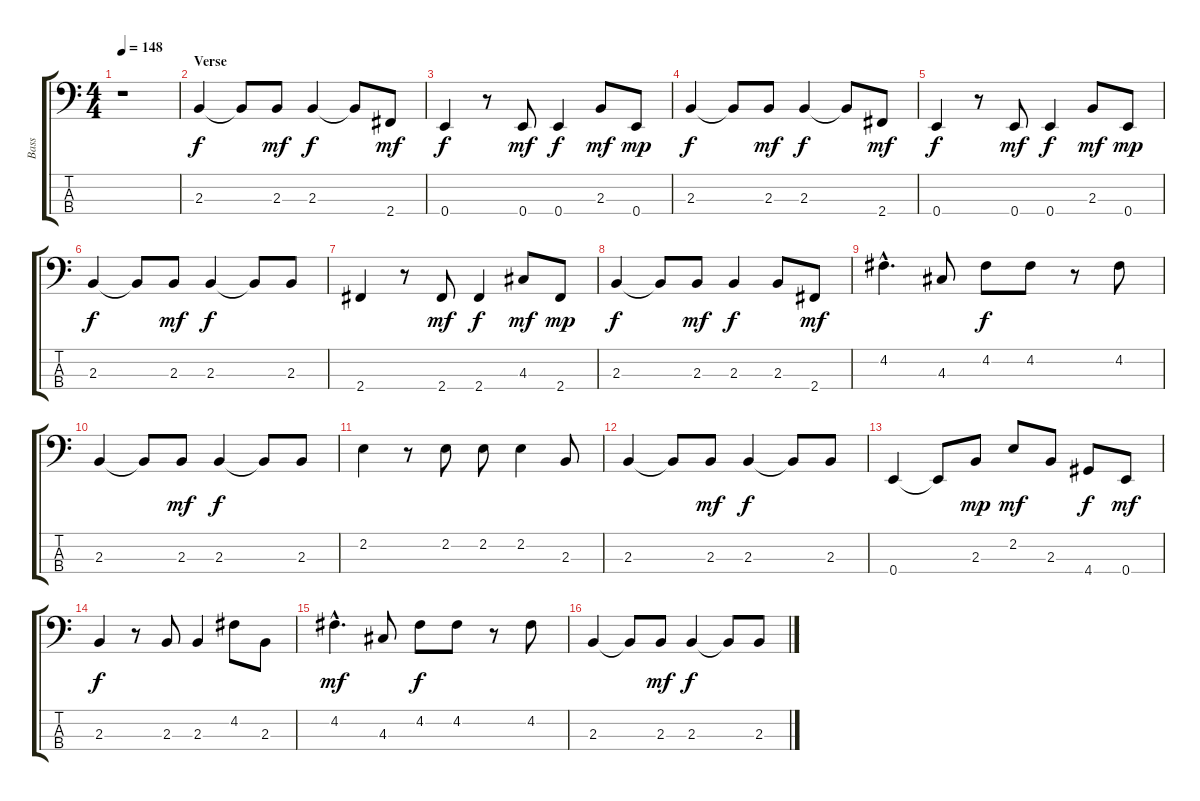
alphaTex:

\track ("Bass    " "Bass    ") {instrument electricbasspick}
\staff {score tabs}
\tuning (G2 D2 A1 E1) {hide}
\ts (4 4)
\tempo 148
\clef f4
\ks c
r.1{dy f volume 16 instrument electricbasspick} |
\section ("" "Verse")
2.3.4 2.3{t}.8 2.3.8{dy mf} 2.3.4{dy f} 2.3{t}.8 2.4.8{dy mf} |
0.4.4{dy f} r.8 0.4.8{dy mf} 0.4.4{dy f} 2.3.8{dy mf} 0.4.8{dy mp} |
2.3.4{dy f} 2.3{t}.8 2.3.8{dy mf} 2.3.4{dy f} 2.3{t}.8 2.4.8{dy mf} |
0.4.4{dy f} r.8 0.4.8{dy mf} 0.4.4{dy f} 2.3.8{dy mf} 0.4.8{dy mp} |
2.3.4{dy f} 2.3{t}.8 2.3.8{dy mf} 2.3.4{dy f} 2.3{t}.8 2.3.8 |
2.4.4 r.8 2.4.8{dy mf} 2.4.4{dy f} 4.3.8{dy mf} 2.4.8{dy mp} |
2.3.4{dy f} 2.3{t}.8 2.3.8{dy mf} 2.3.4{dy f} 2.3.8 2.4.8{dy mf} |
4.2{hac}.4{d} 4.3.8 4.2.8{dy f} 4.2.8 r.8 4.2.8 |
2.3.4 2.3{t}.8 2.3.8{dy mf} 2.3.4{dy f} 2.3{t}.8 2.3.8 |
2.2.4 r.8 2.2.8 2.2.8 2.2.4 2.3.8 |
2.3.4 2.3{t}.8 2.3.8{dy mf} 2.3.4{dy f} 2.3{t}.8 2.3.8 |
0.4.4 0.4{t}.8 2.3.8{dy mp} 2.2.8{dy mf} 2.3.8 4.4.8{dy f} 0.4.8{dy mf} |
2.3.4{dy f} r.8 2.3.8 2.3.4 4.2.8 2.3.8 |
4.2{hac}.4{d dy mf} 4.3.8 4.2.8{dy f} 4.2.8 r.8 4.2.8 |
2.3.4 2.3{t}.8 2.3.8{dy mf} 2.3.4{dy f} 2.3{t}.8 2.3.8
